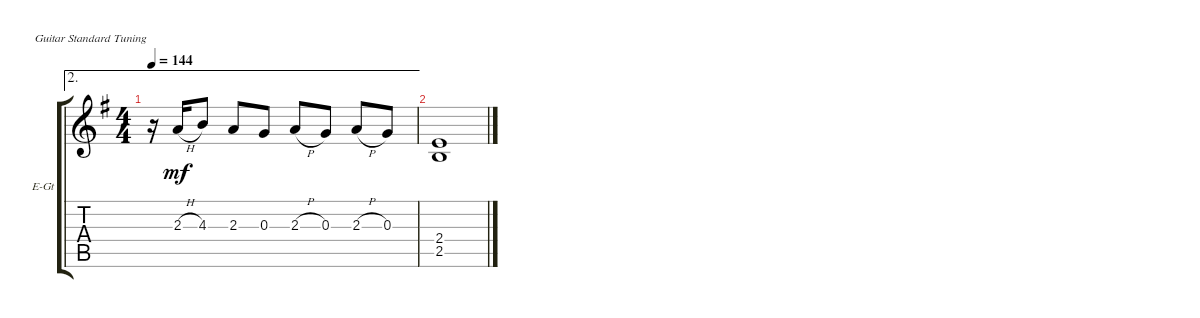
\defaultSystemsLayout 4
\bracketExtendMode groupsimilarinstruments
\firstSystemTrackNameOrientation horizontal
\otherSystemsTrackNameOrientation horizontal
\track ("Electric" "E-Gt") {instrument electricguitarclean}
\staff {score tabs}
\tuning (E4 B3 G3 D3 A2 E2)
\ae 2
\ts (4 4)
\tempo 144
\clef g2
\ks eminor
r.16{dy mf} 2.3{h}.16 4.3.8 2.3.8 0.3.8 2.3{h}.8 0.3.8 2.3{h}.8 0.3.8 |
(2.4 2.5).1
